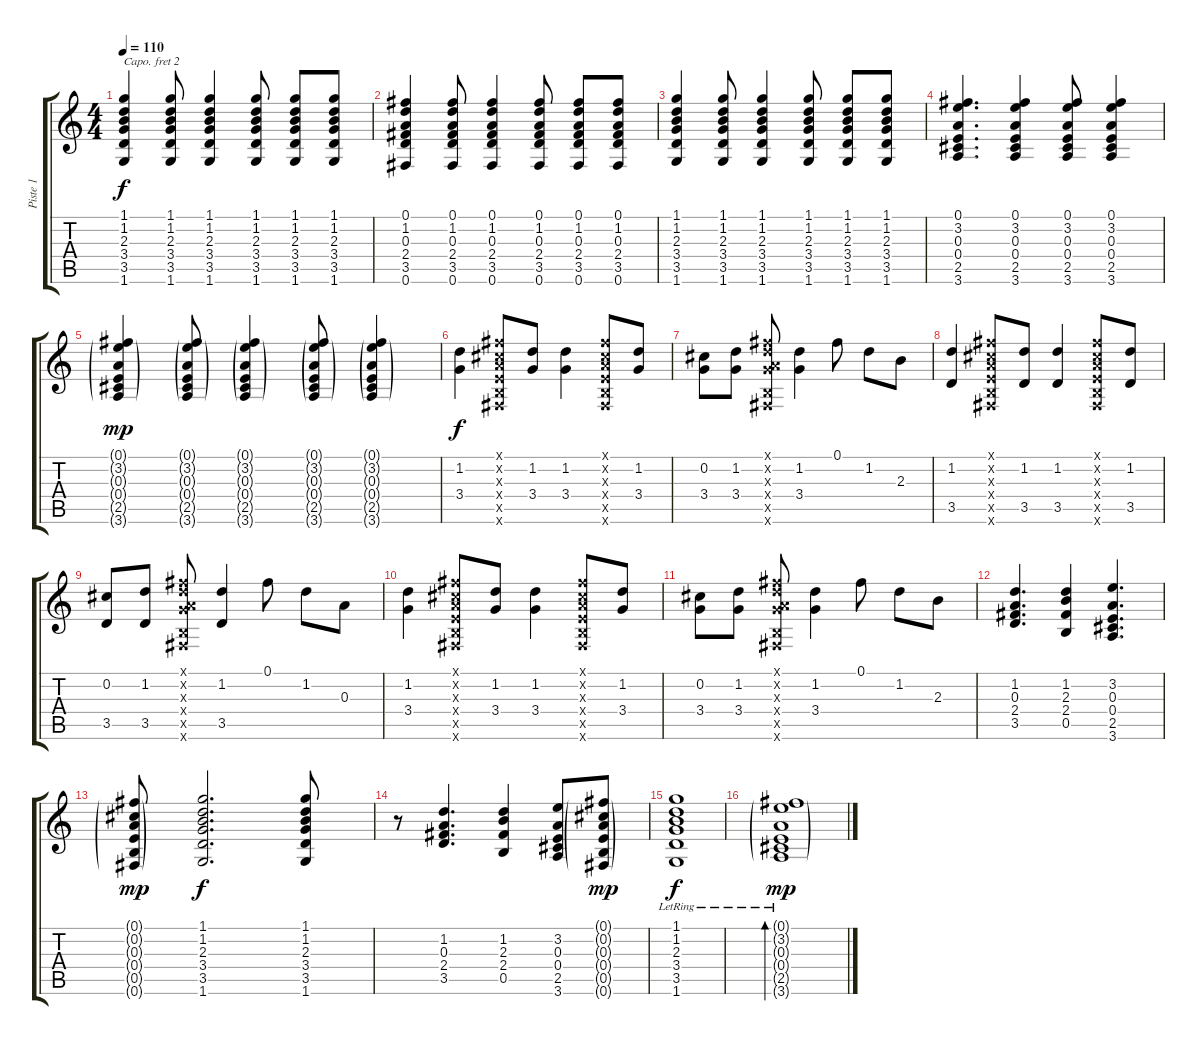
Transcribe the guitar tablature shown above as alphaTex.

\track ("Piste 1" "Piste 1") {instrument acousticguitarsteel}
\staff {score tabs}
\capo 2
\tuning (E4 B3 G3 D3 A2 E2) {hide}
\ts (4 4)
\tempo 110
\clef g2
\ks c
(1.1 1.2 2.3 3.4 3.5 1.6).4{dy f} (1.1 1.2 2.3 3.4 3.5 1.6).8 (1.1 1.2 2.3 3.4 3.5 1.6).4 (1.1 1.2 2.3 3.4 3.5 1.6).8 (1.1 1.2 2.3 3.4 3.5 1.6).8 (1.1 1.2 2.3 3.4 3.5 1.6).8 |
(0.1 1.2 0.3 2.4 3.5 0.6).4 (0.1 1.2 0.3 2.4 3.5 0.6).8 (0.1 1.2 0.3 2.4 3.5 0.6).4 (0.1 1.2 0.3 2.4 3.5 0.6).8 (0.1 1.2 0.3 2.4 3.5 0.6).8 (0.1 1.2 0.3 2.4 3.5 0.6).8 |
(1.1 1.2 2.3 3.4 3.5 1.6).4 (1.1 1.2 2.3 3.4 3.5 1.6).8 (1.1 1.2 2.3 3.4 3.5 1.6).4 (1.1 1.2 2.3 3.4 3.5 1.6).8 (1.1 1.2 2.3 3.4 3.5 1.6).8 (1.1 1.2 2.3 3.4 3.5 1.6).8 |
(0.1 3.2 0.3 0.4 2.5 3.6).4{d} (0.1 3.2 0.3 0.4 2.5 3.6).4 (0.1 3.2 0.3 0.4 2.5 3.6).8 (0.1 3.2 0.3 0.4 2.5 3.6).4 |
(0.1{g} 3.2{g} 0.3{g} 0.4{g} 2.5{g} 3.6{g}).4{dy mp} (0.1{g} 3.2{g} 0.3{g} 0.4{g} 2.5{g} 3.6{g}).8 (0.1{g} 3.2{g} 0.3{g} 0.4{g} 2.5{g} 3.6{g}).4 (0.1{g} 3.2{g} 0.3{g} 0.4{g} 2.5{g} 3.6{g}).8 (0.1{g} 3.2{g} 0.3{g} 0.4{g} 2.5{g} 3.6{g}).4 |
(1.2 3.4).4{dy f} (0.1{x} 0.2{x} 0.3{x} 0.4{x} 0.5{x} 0.6{x}).8 (1.2 3.4).8 (1.2 3.4).4 (0.1{x} 0.2{x} 0.3{x} 0.4{x} 0.5{x} 0.6{x}).8 (1.2 3.4).8 |
(0.2 3.4).8 (1.2 3.4).8 (0.1{x} 1.2{x} 0.3{x} 3.4{x} 0.5{x} 0.6{x}).8 (1.2 3.4).4 0.1.8 1.2.8 2.3.8 |
(1.2 3.5).4 (0.1{x} 0.2{x} 0.3{x} 0.4{x} 0.5{x} 0.6{x}).8 (1.2 3.5).8 (1.2 3.5).4 (0.1{x} 0.2{x} 0.3{x} 0.4{x} 0.5{x} 0.6{x}).8 (1.2 3.5).8 |
(0.2 3.5).8 (1.2 3.5).8 (0.1{x} 1.2{x} 0.3{x} 3.4{x} 0.5{x} 0.6{x}).8 (1.2 3.5).4 0.1.8 1.2.8 0.3.8 |
(1.2 3.4).4 (0.1{x} 0.2{x} 0.3{x} 0.4{x} 0.5{x} 0.6{x}).8 (1.2 3.4).8 (1.2 3.4).4 (0.1{x} 0.2{x} 0.3{x} 0.4{x} 0.5{x} 0.6{x}).8 (1.2 3.4).8 |
(0.2 3.4).8 (1.2 3.4).8 (0.1{x} 1.2{x} 0.3{x} 3.4{x} 0.5{x} 0.6{x}).8 (1.2 3.4).4 0.1.8 1.2.8 2.3.8 |
(1.2 0.3 2.4 3.5).4{d} (1.2 2.3 2.4 0.5).4 (3.2 0.3 0.4 2.5 3.6).4{d} |
(0.1{g} 0.2{g} 0.3{g} 0.4{g} 0.5{g} 0.6{g}).8{dy mp} (1.1 1.2 2.3 3.4 3.5 1.6).2{d dy f} (1.1 1.2 2.3 3.4 3.5 1.6).8 |
r.8 (1.2 0.3 2.4 3.5).4{d} (1.2 2.3 2.4 0.5).4 (3.2 0.3 0.4 2.5 3.6).8 (0.1{g} 0.2{g} 0.3{g} 0.4{g} 0.5{g} 0.6{g}).8{dy mp} |
(1.1{lr} 1.2{lr} 2.3{lr} 3.4{lr} 3.5{lr} 1.6{lr}).1{dy f} |
(0.1{g lr} 3.2{g lr} 0.3{g lr} 0.4{g lr} 2.5{g lr} 3.6{g lr}).1{bd 60 dy mp}
